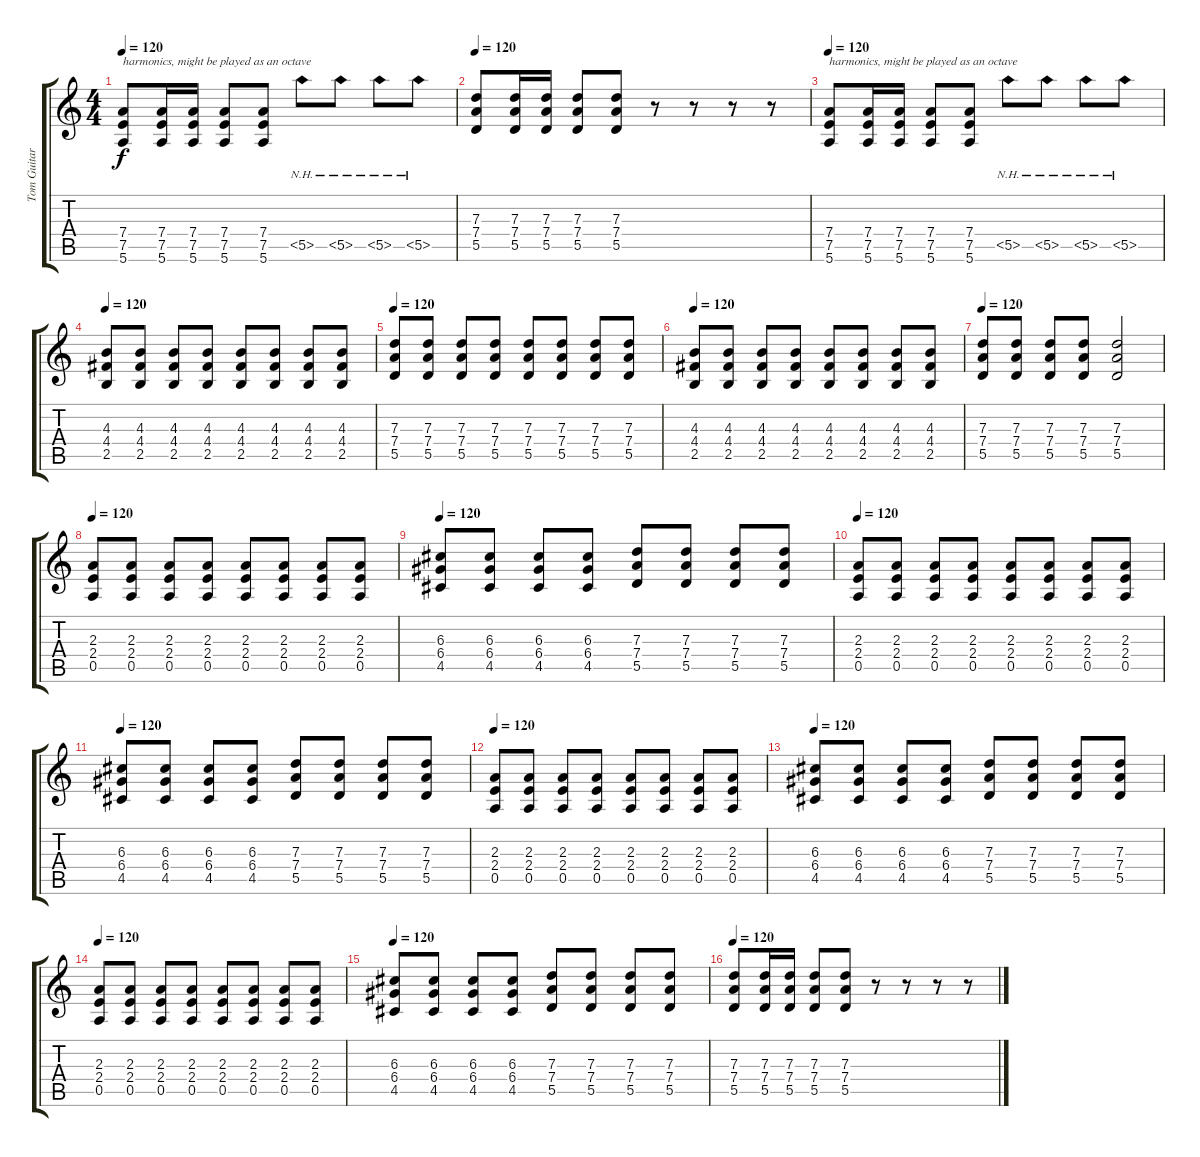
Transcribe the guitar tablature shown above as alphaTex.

\track ("Tom Guitar 1" "Tom Guitar") {instrument distortionguitar}
\staff {score tabs}
\tuning (E4 B3 G3 D3 A2 E2) {hide}
\ts (4 4)
\tempo 120
\clef g2
\ks c
(7.4 7.5 5.6).8{txt "harmonics, might be played as an octave" dy f} (7.4 7.5 5.6).16 (7.4 7.5 5.6).16 (7.4 7.5 5.6).8 (7.4 7.5 5.6).8 5.5{nh}.8 5.5{nh}.8 5.5{nh}.8 5.5{nh}.8 |
\tempo 120
(7.3 7.4 5.5).8 (7.3 7.4 5.5).16 (7.3 7.4 5.5).16 (7.3 7.4 5.5).8 (7.3 7.4 5.5).8 r.8 r.8 r.8 r.8 |
\tempo 120
(7.4 7.5 5.6).8{txt "harmonics, might be played as an octave"} (7.4 7.5 5.6).16 (7.4 7.5 5.6).16 (7.4 7.5 5.6).8 (7.4 7.5 5.6).8 5.5{nh}.8 5.5{nh}.8 5.5{nh}.8 5.5{nh}.8 |
\tempo 120
(4.3 4.4 2.5).8 (4.3 4.4 2.5).8 (4.3 4.4 2.5).8 (4.3 4.4 2.5).8 (4.3 4.4 2.5).8 (4.3 4.4 2.5).8 (4.3 4.4 2.5).8 (4.3 4.4 2.5).8 |
\tempo 120
(7.3 7.4 5.5).8 (7.3 7.4 5.5).8 (7.3 7.4 5.5).8 (7.3 7.4 5.5).8 (7.3 7.4 5.5).8 (7.3 7.4 5.5).8 (7.3 7.4 5.5).8 (7.3 7.4 5.5).8 |
\tempo 120
(4.3 4.4 2.5).8 (4.3 4.4 2.5).8 (4.3 4.4 2.5).8 (4.3 4.4 2.5).8 (4.3 4.4 2.5).8 (4.3 4.4 2.5).8 (4.3 4.4 2.5).8 (4.3 4.4 2.5).8 |
\tempo 120
(7.3 7.4 5.5).8 (7.3 7.4 5.5).8 (7.3 7.4 5.5).8 (7.3 7.4 5.5).8 (7.3 7.4 5.5).2 |
\tempo 120
(2.3 2.4 0.5).8 (2.3 2.4 0.5).8 (2.3 2.4 0.5).8 (2.3 2.4 0.5).8 (2.3 2.4 0.5).8 (2.3 2.4 0.5).8 (2.3 2.4 0.5).8 (2.3 2.4 0.5).8 |
\tempo 120
(6.3 6.4 4.5).8 (6.3 6.4 4.5).8 (6.3 6.4 4.5).8 (6.3 6.4 4.5).8 (7.3 7.4 5.5).8 (7.3 7.4 5.5).8 (7.3 7.4 5.5).8 (7.3 7.4 5.5).8 |
\tempo 120
(2.3 2.4 0.5).8 (2.3 2.4 0.5).8 (2.3 2.4 0.5).8 (2.3 2.4 0.5).8 (2.3 2.4 0.5).8 (2.3 2.4 0.5).8 (2.3 2.4 0.5).8 (2.3 2.4 0.5).8 |
\tempo 120
(6.3 6.4 4.5).8 (6.3 6.4 4.5).8 (6.3 6.4 4.5).8 (6.3 6.4 4.5).8 (7.3 7.4 5.5).8 (7.3 7.4 5.5).8 (7.3 7.4 5.5).8 (7.3 7.4 5.5).8 |
\tempo 120
(2.3 2.4 0.5).8 (2.3 2.4 0.5).8 (2.3 2.4 0.5).8 (2.3 2.4 0.5).8 (2.3 2.4 0.5).8 (2.3 2.4 0.5).8 (2.3 2.4 0.5).8 (2.3 2.4 0.5).8 |
\tempo 120
(6.3 6.4 4.5).8 (6.3 6.4 4.5).8 (6.3 6.4 4.5).8 (6.3 6.4 4.5).8 (7.3 7.4 5.5).8 (7.3 7.4 5.5).8 (7.3 7.4 5.5).8 (7.3 7.4 5.5).8 |
\tempo 120
(2.3 2.4 0.5).8 (2.3 2.4 0.5).8 (2.3 2.4 0.5).8 (2.3 2.4 0.5).8 (2.3 2.4 0.5).8 (2.3 2.4 0.5).8 (2.3 2.4 0.5).8 (2.3 2.4 0.5).8 |
\tempo 120
(6.3 6.4 4.5).8 (6.3 6.4 4.5).8 (6.3 6.4 4.5).8 (6.3 6.4 4.5).8 (7.3 7.4 5.5).8 (7.3 7.4 5.5).8 (7.3 7.4 5.5).8 (7.3 7.4 5.5).8 |
\tempo 120
(7.3 7.4 5.5).8{volume 14} (7.3 7.4 5.5).16 (7.3 7.4 5.5).16 (7.3 7.4 5.5).8 (7.3 7.4 5.5).8 r.8 r.8 r.8 r.8
